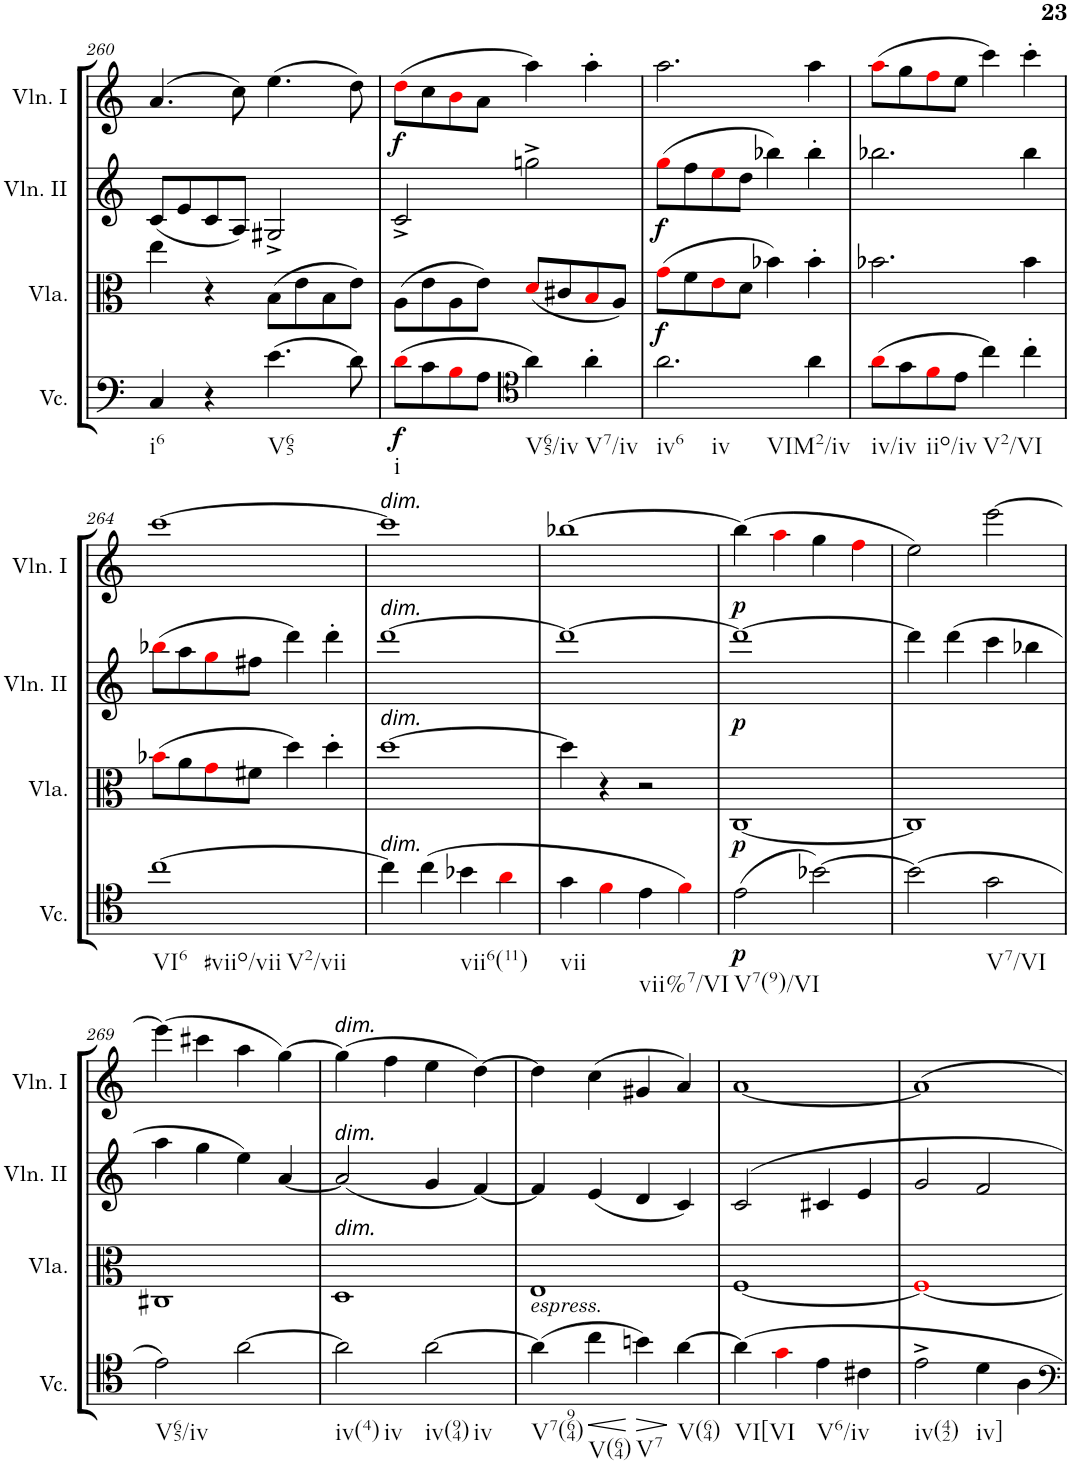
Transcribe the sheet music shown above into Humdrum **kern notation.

**kern	**dynam	**kern	**dynam	**kern	**dynam	**kern	**dynam
*part4	*part4	*part3	*part3	*part2	*part2	*part1	*part1
*staff4	*staff4	*staff3	*staff3	*staff2	*staff2	*staff1	*staff1
*I"Violoncello	*	*I"Viola	*	*I"Violino II	*	*I"Violino I	*
*I'Vc.	*	*I'Vla.	*	*I'Vln. II	*	*I'Vln. I	*
!!LO:PB:g=z
*clefF4	*	*clefC3	*	*clefG2	*	*clefG2	*
*k[]	*	*k[]	*	*k[]	*	*k[]	*
*M2/2	*	*M2/2	*	*M2/2	*	*M2/2	*
*met(c|)	*	*met(c|)	*	*met(c|)	*	*met(c|)	*
=260	=260	=260	=260	=260	=260	=260	=260
!LO:TX:b:t=i6	!	!	!	!	!	!	!
4C/	.	4ee\	.	(<8c/L	.	(>4.a/	.
.	.	.	.	8e/	.	.	.
4r	.	4r	.	8c/	.	.	.
.	.	.	.	8A/J)	.	8cc\)	.
!LO:TX:b:t=V65	!	!	!	!	!	!	!
(>4.e\	.	(>8B\L	.	2G#X^/	.	(>4.ee\	.
.	.	8e\	.	.	.	.	.
.	.	8B\	.	.	.	.	.
8d\)	.	8e\J)	.	.	.	8dd\)	.
=261	=261	=261	=261	=261	=261	=261	=261
!LO:TX:b:t=i	!	!	!	!	!	!	!
!	!LO:DY:b	!	!	!	!	!	!LO:DY:b
(>8di\L	f	(>8A\L	.	2c^/	.	(>8ddi\L	f
8c\	.	8e\	.	.	.	8cc\	.
8Bi\	.	8A\	.	.	.	8bi\	.
8A\J	.	8e\J)	.	.	.	8a\J	.
*clefC4	*	*	*	*	*	*	*
!LO:TX:b:t=V65/iv	!	!	!	!	!	!	!
4a\)	.	(<8di/L	.	2ggn^\	.	4aa\)	.
.	.	8c#X/	.	.	.	.	.
!LO:TX:b:t=V7/iv	!	!	!	!	!	!	!
4a'\	.	8Bi/	.	.	.	4aa'\	.
.	.	8A/J)	.	.	.	.	.
=262	=262	=262	=262	=262	=262	=262	=262
!LO:TX:b:t=iv6	!	!	!	!	!	!	!
!LO:TX:b:t=iv	!	!	!	!	!	!	!
!LO:TX:b:t=VIM2/iv	!	!	!	!	!	!	!
!	!	!	!LO:DY:b	!	!LO:DY:b	!	!
2.a\	.	(>8gi\L	f	(>8ggi\L	f	2.aa\	.
.	.	8f\	.	8ff\	.	.	.
.	.	8ei\	.	8eei\	.	.	.
.	.	8d\J	.	8dd\J	.	.	.
.	.	4b-X\)	.	4bb-X\)	.	.	.
4a\	.	4b-'\	.	4bb-'\	.	4aa\	.
=263	=263	=263	=263	=263	=263	=263	=263
!LO:TX:b:t=iv/iv	!	!	!	!	!	!	!
(>8ai\L	.	2.b-X\	.	2.bb-X\	.	(>8aai\L	.
8g\	.	.	.	.	.	8gg\	.
!LO:TX:b:t=iio/iv	!	!	!	!	!	!	!
8fi\	.	.	.	.	.	8ffi\	.
8e\J	.	.	.	.	.	8ee\J	.
!LO:TX:b:t=V2/VI	!	!	!	!	!	!	!
4cc\)	.	.	.	.	.	4ccc\)	.
4cc'\	.	4b-\	.	4bb-\	.	4ccc'\	.
!!LO:LB:g=z
=264	=264	=264	=264	=264	=264	=264	=264
!LO:TX:b:t=VI6	!	!	!	!	!	!	!
!LO:TX:b:t=#viio/vii	!	!	!	!	!	!	!
!LO:TX:b:t=V2/vii	!	!	!	!	!	!	!
[1cc	.	(>8b-Xi\L	.	(>8bb-Xi\L	.	[1ccc	.
.	.	8a\	.	8aa\	.	.	.
.	.	8gi\	.	8ggi\	.	.	.
.	.	8f#X\J	.	8ff#X\J	.	.	.
.	.	4dd\)	.	4ddd\)	.	.	.
.	.	4dd'\	.	4ddd'\	.	.	.
=265	=265	=265	=265	=265	=265	=265	=265
!	!	!	!	!	!	!LO:TX:a:i:t=dim.	!
!	!	!	!	!LO:TX:a:i:t=dim.	!	!	!
!	!	!LO:TX:a:i:t=dim.	!	!	!	!	!
!LO:TX:a:i:t=dim.	!	!	!	!	!	!	!
4cc\]	.	[1dd	.	[1ddd	.	1ccc]	.
(>4cc\	.	.	.	.	.	.	.
!LO:TX:b:t=vii6(11)	!	!	!	!	!	!	!
4b-X\	.	.	.	.	.	.	.
4ai\	.	.	.	.	.	.	.
=266	=266	=266	=266	=266	=266	=266	=266
!LO:TX:b:t=vii	!	!	!	!	!	!	!
4g\	.	4dd\]	.	1ddd_	.	[1bb-X	.
4fi\	.	4r	.	.	.	.	.
!LO:TX:b:t=vii%7/VI	!	!	!	!	!	!	!
4e\	.	2r	.	.	.	.	.
4fi\)	.	.	.	.	.	.	.
=267	=267	=267	=267	=267	=267	=267	=267
!LO:TX:b:t=V7(9)/VI	!	!	!	!	!	!	!
!	!LO:DY:b	!	!LO:DY:b	!	!LO:DY:b	!	!LO:DY:b
(>2e\	p	[1C	p	1ddd_	p	(>4bb-\]	p
.	.	.	.	.	.	4aai\	.
[2b-X\)	.	.	.	.	.	4gg\	.
.	.	.	.	.	.	4ffi\	.
=268	=268	=268	=268	=268	=268	=268	=268
(>2b-\]	.	1C]	.	4ddd\]	.	2ee\)	.
.	.	.	.	(>4ddd\	.	.	.
!LO:TX:b:t=V7/VI	!	!	!	!	!	!	!
2g\	.	.	.	4ccc\	.	[2eee\	.
.	.	.	.	4bb-X\	.	.	.
!!LO:LB:g=z
=269	=269	=269	=269	=269	=269	=269	=269
!LO:TX:b:t=V65/iv	!	!	!	!	!	!	!
2e\)	.	1C#X	.	4aa\	.	(>4eee\]	.
.	.	.	.	4gg\	.	4ccc#X\	.
[2a\	.	.	.	4ee\)	.	4aa\	.
.	.	.	.	[4a/	.	[4gg\)	.
=270	=270	=270	=270	=270	=270	=270	=270
!	!	!	!	!	!	!LO:TX:a:i:t=dim.	!
!	!	!	!	!LO:TX:a:i:t=dim.	!	!	!
!	!	!LO:TX:a:i:t=dim.	!	!	!	!	!
!LO:TX:b:t=iv(4)	!	!	!	!	!	!	!
!LO:TX:b:t=iv	!	!	!	!	!	!	!
2a\]	.	1D	.	(<2a/]	.	(>4gg\]	.
.	.	.	.	.	.	4ff\	.
!LO:TX:b:t=iv(94)	!	!	!	!	!	!	!
!LO:TX:b:t=iv	!	!	!	!	!	!	!
[2a\	.	.	.	4g/	.	4ee\	.
.	.	.	.	[4f/)	.	[4dd\)	.
=271	=271	=271	=271	=271	=271	=271	=271
!LO:TX:a:i:t=espress.	!	!	!	!	!	!	!
!LO:TX:b:t=V7(964)	!	!	!	!	!	!	!
(>4a\]	.	1E	.	4f/]	.	4dd\]	.
!LO:TX:b:t=V(64)	!	!	!	!	!	!	!
!	!LO:HP:b	!	!	!	!	!	!
4cc\	<	.	.	(<4e/	.	(>4cc\	.
!LO:TX:b:t=V7	!	!	!	!	!	!	!
!	!LO:HP:n=1:b	!	!	!	!	!	!
4bn\)	[ >	.	.	4d/	.	4g#X/	.
!LO:TX:b:t=V(64)	!	!	!	!	!	!	!
[4a\	]	.	.	4c/)	.	4a/)	.
=272	=272	=272	=272	=272	=272	=272	=272
!LO:TX:b:t=VI[VI	!	!	!	!	!	!	!
4a\]	.	[1F	.	2c/	.	[1a	.
4gi\	.	.	.	.	.	.	.
!LO:TX:b:t=V6/iv	!	!	!	!	!	!	!
4e\	.	.	.	4c#X/	.	.	.
4c#X\	.	.	.	4e/	.	.	.
=273	=273	=273	=273	=273	=273	=273	=273
!LO:TX:b:t=iv(42)	!	!	!	!	!	!	!
2e^\	.	1Fi_	.	2g/	.	1a]	.
!LO:TX:b:t=iv]	!	!	!	!	!	!	!
4d\	.	.	.	2f/	.	.	.
4A\	.	.	.	.	.	.	.
=	=	=	=	=	=	=	=
*-	*-	*-	*-	*-	*-	*-	*-
